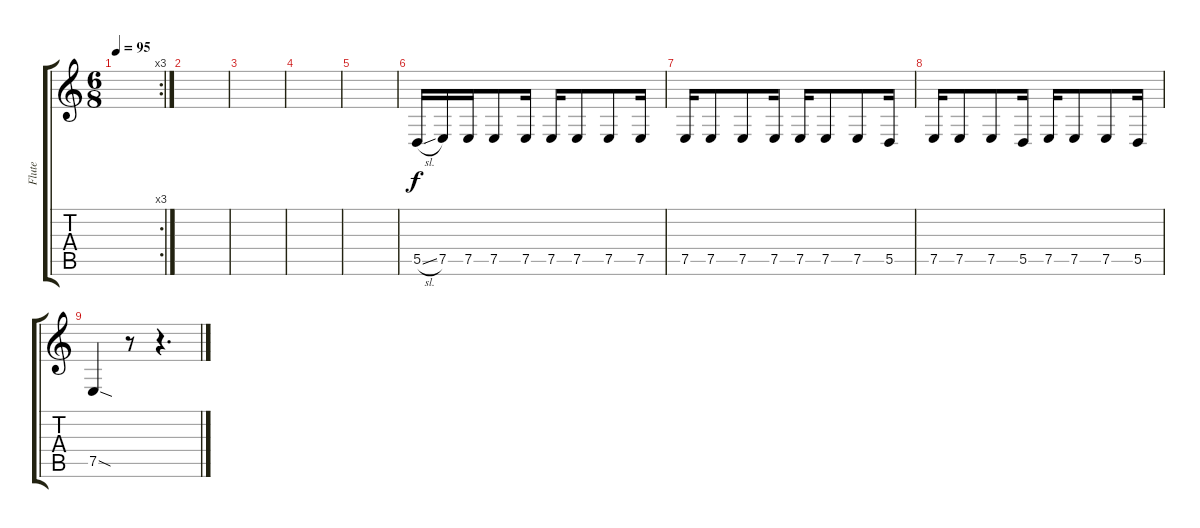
\track ("Flute" "Flute") {instrument flute}
\staff {score tabs}
\tuning (E4 B3 G3 D3 A2 D2) {hide}
\rc 3
\ts (6 8)
\tempo 95
\clef g2
\ks c
|
|
|
|
|
5.5{sl}.16{instrument distortionguitar} 7.5.16 7.5.16 7.5.8 7.5.16 7.5.16 7.5.8 7.5.8 7.5.16 |
7.5.16 7.5.8 7.5.8 7.5.16 7.5.16 7.5.8 7.5.8 5.5.16 |
7.5.16 7.5.8 7.5.8 5.5.16 7.5.16 7.5.8 7.5.8 5.5.16 |
7.5{sod}.4 r.8 r.4{d}
